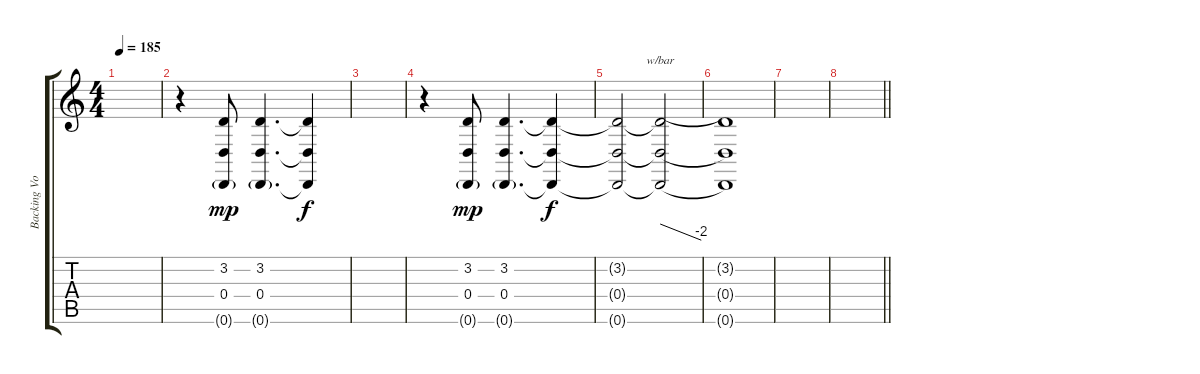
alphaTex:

\track ("Backing Vocals" "Backing Vo") {instrument lead6voice}
\staff {score tabs}
\tuning (E4 B3 G3 D3 A2 D2) {hide}
\ts (4 4)
\tempo 185
\clef g2
\ks c
|
r.4 (3.2 0.4 0.6{g}).8{dy mp} (3.2 0.4 0.6{g}).4{d} (3.2{t} 0.4{t} 0.6{t}).4{dy f} |
|
r.4 (3.2 0.4 0.6{g}).8{dy mp} (3.2 0.4 0.6{g}).4{d} (3.2{t} 0.4{t} 0.6{t}).4{dy f} |
(3.2{t} 0.4{t} 0.6{t}).2 (3.2{t} 0.4{t} 0.6{t}).2{tbe (dive default 0 0 60 -8)} |
(3.2{t} 0.4{t} 0.6{t}).1 |
|
\barLineRight lightlight
